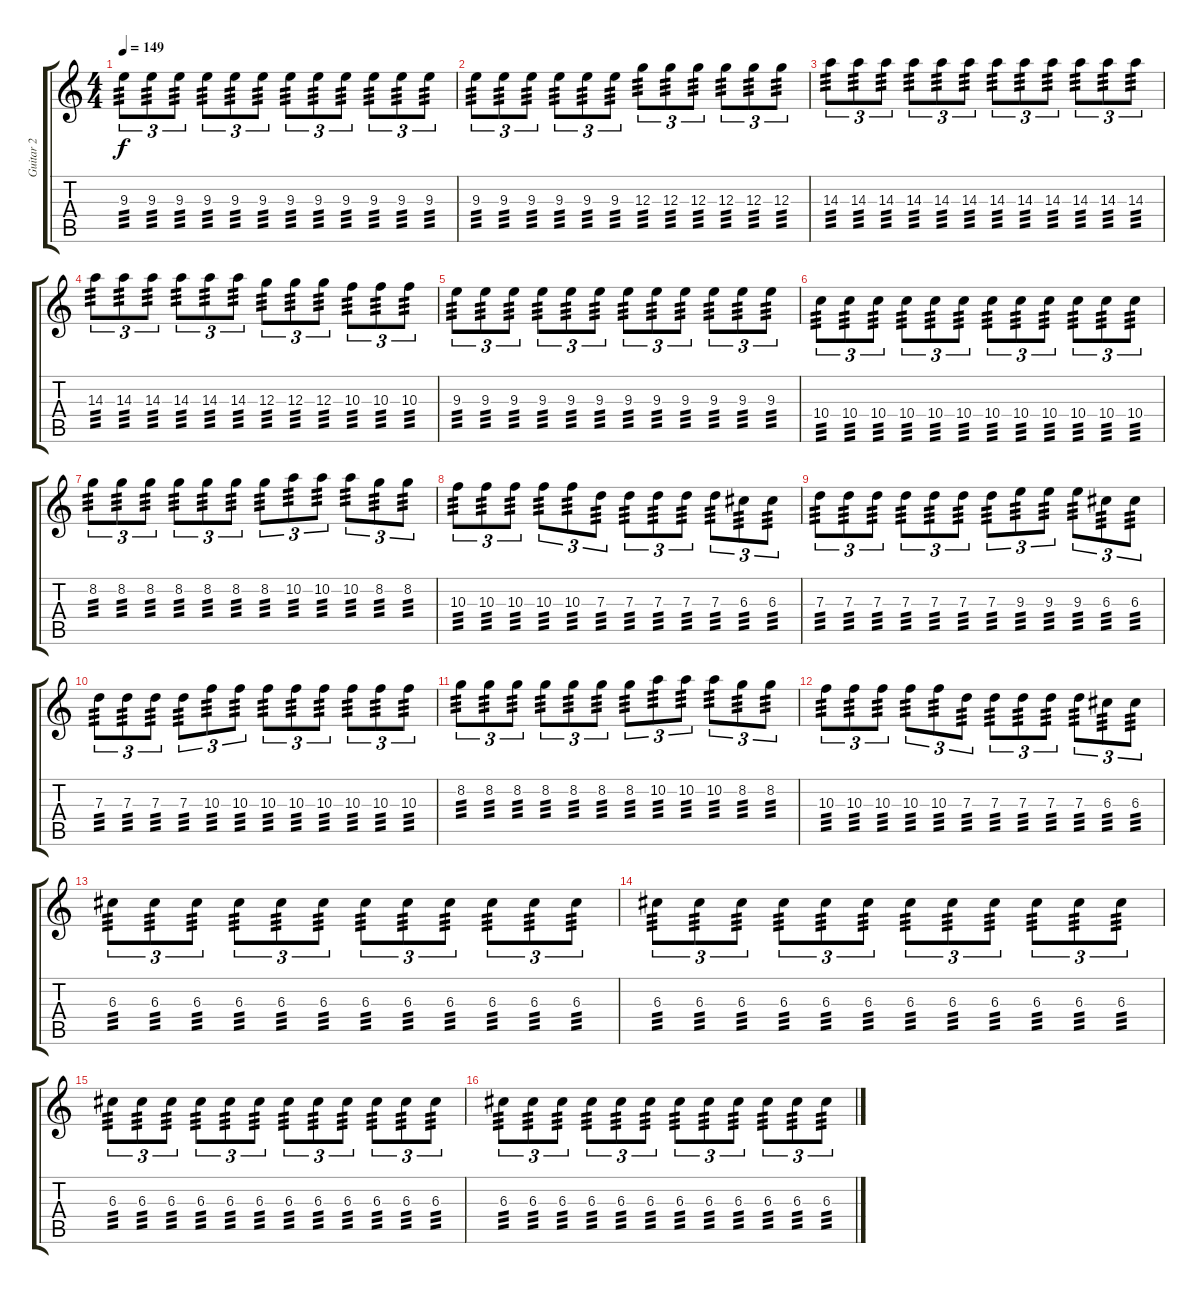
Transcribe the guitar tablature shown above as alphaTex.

\track ("Guitar 2" "Guitar 2") {instrument distortionguitar}
\staff {score tabs}
\tuning (E4 B3 G3 D3 A2 E2) {hide}
\ts (4 4)
\tempo 149
\clef g2
\ks c
9.3.8{tu (3 2) tp 3 dy f} 9.3.8{tu (3 2) tp 3} 9.3.8{tu (3 2) tp 3} 9.3.8{tu (3 2) tp 3} 9.3.8{tu (3 2) tp 3} 9.3.8{tu (3 2) tp 3} 9.3.8{tu (3 2) tp 3} 9.3.8{tu (3 2) tp 3} 9.3.8{tu (3 2) tp 3} 9.3.8{tu (3 2) tp 3} 9.3.8{tu (3 2) tp 3} 9.3.8{tu (3 2) tp 3} |
9.3.8{tu (3 2) tp 3} 9.3.8{tu (3 2) tp 3} 9.3.8{tu (3 2) tp 3} 9.3.8{tu (3 2) tp 3} 9.3.8{tu (3 2) tp 3} 9.3.8{tu (3 2) tp 3} 12.3.8{tu (3 2) tp 3} 12.3.8{tu (3 2) tp 3} 12.3.8{tu (3 2) tp 3} 12.3.8{tu (3 2) tp 3} 12.3.8{tu (3 2) tp 3} 12.3.8{tu (3 2) tp 3} |
14.3.8{tu (3 2) tp 3} 14.3.8{tu (3 2) tp 3} 14.3.8{tu (3 2) tp 3} 14.3.8{tu (3 2) tp 3} 14.3.8{tu (3 2) tp 3} 14.3.8{tu (3 2) tp 3} 14.3.8{tu (3 2) tp 3} 14.3.8{tu (3 2) tp 3} 14.3.8{tu (3 2) tp 3} 14.3.8{tu (3 2) tp 3} 14.3.8{tu (3 2) tp 3} 14.3.8{tu (3 2) tp 3} |
14.3.8{tu (3 2) tp 3} 14.3.8{tu (3 2) tp 3} 14.3.8{tu (3 2) tp 3} 14.3.8{tu (3 2) tp 3} 14.3.8{tu (3 2) tp 3} 14.3.8{tu (3 2) tp 3} 12.3.8{tu (3 2) tp 3} 12.3.8{tu (3 2) tp 3} 12.3.8{tu (3 2) tp 3} 10.3.8{tu (3 2) tp 3} 10.3.8{tu (3 2) tp 3} 10.3.8{tu (3 2) tp 3} |
9.3.8{tu (3 2) tp 3} 9.3.8{tu (3 2) tp 3} 9.3.8{tu (3 2) tp 3} 9.3.8{tu (3 2) tp 3} 9.3.8{tu (3 2) tp 3} 9.3.8{tu (3 2) tp 3} 9.3.8{tu (3 2) tp 3} 9.3.8{tu (3 2) tp 3} 9.3.8{tu (3 2) tp 3} 9.3.8{tu (3 2) tp 3} 9.3.8{tu (3 2) tp 3} 9.3.8{tu (3 2) tp 3} |
10.4.8{tu (3 2) tp 3} 10.4.8{tu (3 2) tp 3} 10.4.8{tu (3 2) tp 3} 10.4.8{tu (3 2) tp 3} 10.4.8{tu (3 2) tp 3} 10.4.8{tu (3 2) tp 3} 10.4.8{tu (3 2) tp 3} 10.4.8{tu (3 2) tp 3} 10.4.8{tu (3 2) tp 3} 10.4.8{tu (3 2) tp 3} 10.4.8{tu (3 2) tp 3} 10.4.8{tu (3 2) tp 3} |
8.2.8{tu (3 2) tp 3} 8.2.8{tu (3 2) tp 3} 8.2.8{tu (3 2) tp 3} 8.2.8{tu (3 2) tp 3} 8.2.8{tu (3 2) tp 3} 8.2.8{tu (3 2) tp 3} 8.2.8{tu (3 2) tp 3} 10.2.8{tu (3 2) tp 3} 10.2.8{tu (3 2) tp 3} 10.2.8{tu (3 2) tp 3} 8.2.8{tu (3 2) tp 3} 8.2.8{tu (3 2) tp 3} |
10.3.8{tu (3 2) tp 3} 10.3.8{tu (3 2) tp 3} 10.3.8{tu (3 2) tp 3} 10.3.8{tu (3 2) tp 3} 10.3.8{tu (3 2) tp 3} 7.3.8{tu (3 2) tp 3} 7.3.8{tu (3 2) tp 3} 7.3.8{tu (3 2) tp 3} 7.3.8{tu (3 2) tp 3} 7.3.8{tu (3 2) tp 3} 6.3.8{tu (3 2) tp 3} 6.3.8{tu (3 2) tp 3} |
7.3.8{tu (3 2) tp 3} 7.3.8{tu (3 2) tp 3} 7.3.8{tu (3 2) tp 3} 7.3.8{tu (3 2) tp 3} 7.3.8{tu (3 2) tp 3} 7.3.8{tu (3 2) tp 3} 7.3.8{tu (3 2) tp 3} 9.3.8{tu (3 2) tp 3} 9.3.8{tu (3 2) tp 3} 9.3.8{tu (3 2) tp 3} 6.3.8{tu (3 2) tp 3} 6.3.8{tu (3 2) tp 3} |
7.3.8{tu (3 2) tp 3} 7.3.8{tu (3 2) tp 3} 7.3.8{tu (3 2) tp 3} 7.3.8{tu (3 2) tp 3} 10.3.8{tu (3 2) tp 3} 10.3.8{tu (3 2) tp 3} 10.3.8{tu (3 2) tp 3} 10.3.8{tu (3 2) tp 3} 10.3.8{tu (3 2) tp 3} 10.3.8{tu (3 2) tp 3} 10.3.8{tu (3 2) tp 3} 10.3.8{tu (3 2) tp 3} |
8.2.8{tu (3 2) tp 3} 8.2.8{tu (3 2) tp 3} 8.2.8{tu (3 2) tp 3} 8.2.8{tu (3 2) tp 3} 8.2.8{tu (3 2) tp 3} 8.2.8{tu (3 2) tp 3} 8.2.8{tu (3 2) tp 3} 10.2.8{tu (3 2) tp 3} 10.2.8{tu (3 2) tp 3} 10.2.8{tu (3 2) tp 3} 8.2.8{tu (3 2) tp 3} 8.2.8{tu (3 2) tp 3} |
10.3.8{tu (3 2) tp 3} 10.3.8{tu (3 2) tp 3} 10.3.8{tu (3 2) tp 3} 10.3.8{tu (3 2) tp 3} 10.3.8{tu (3 2) tp 3} 7.3.8{tu (3 2) tp 3} 7.3.8{tu (3 2) tp 3} 7.3.8{tu (3 2) tp 3} 7.3.8{tu (3 2) tp 3} 7.3.8{tu (3 2) tp 3} 6.3.8{tu (3 2) tp 3} 6.3.8{tu (3 2) tp 3} |
6.3.8{tu (3 2) tp 3 volume 7} 6.3.8{tu (3 2) tp 3} 6.3.8{tu (3 2) tp 3} 6.3.8{tu (3 2) tp 3} 6.3.8{tu (3 2) tp 3} 6.3.8{tu (3 2) tp 3} 6.3.8{tu (3 2) tp 3} 6.3.8{tu (3 2) tp 3} 6.3.8{tu (3 2) tp 3} 6.3.8{tu (3 2) tp 3} 6.3.8{tu (3 2) tp 3} 6.3.8{tu (3 2) tp 3} |
6.3.8{tu (3 2) tp 3} 6.3.8{tu (3 2) tp 3} 6.3.8{tu (3 2) tp 3} 6.3.8{tu (3 2) tp 3} 6.3.8{tu (3 2) tp 3} 6.3.8{tu (3 2) tp 3} 6.3.8{tu (3 2) tp 3} 6.3.8{tu (3 2) tp 3} 6.3.8{tu (3 2) tp 3} 6.3.8{tu (3 2) tp 3} 6.3.8{tu (3 2) tp 3} 6.3.8{tu (3 2) tp 3} |
6.3.8{tu (3 2) tp 3} 6.3.8{tu (3 2) tp 3} 6.3.8{tu (3 2) tp 3} 6.3.8{tu (3 2) tp 3} 6.3.8{tu (3 2) tp 3} 6.3.8{tu (3 2) tp 3} 6.3.8{tu (3 2) tp 3} 6.3.8{tu (3 2) tp 3} 6.3.8{tu (3 2) tp 3} 6.3.8{tu (3 2) tp 3} 6.3.8{tu (3 2) tp 3} 6.3.8{tu (3 2) tp 3} |
6.3.8{tu (3 2) tp 3} 6.3.8{tu (3 2) tp 3} 6.3.8{tu (3 2) tp 3} 6.3.8{tu (3 2) tp 3} 6.3.8{tu (3 2) tp 3} 6.3.8{tu (3 2) tp 3} 6.3.8{tu (3 2) tp 3} 6.3.8{tu (3 2) tp 3} 6.3.8{tu (3 2) tp 3} 6.3.8{tu (3 2) tp 3} 6.3.8{tu (3 2) tp 3} 6.3.8{tu (3 2) tp 3}
